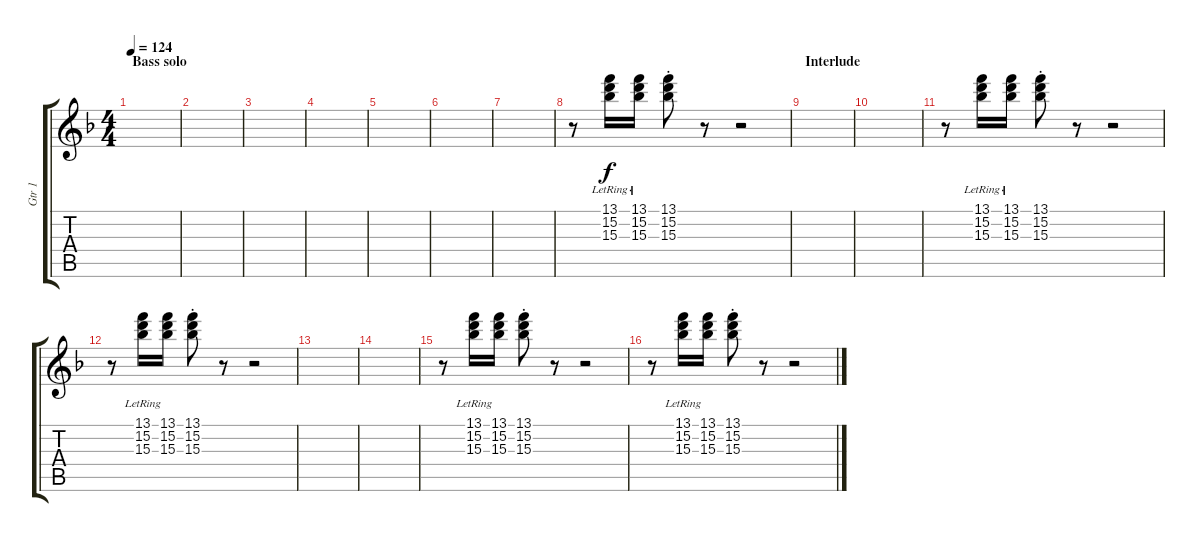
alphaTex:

\track ("Gtr 1" "Gtr 1") {instrument electricguitarjazz}
\staff {score tabs}
\tuning (E4 B3 G3 D3 A2 E2) {hide}
\ts (4 4)
\section ("" "Bass solo")
\tempo 124
\clef g2
\ks f
|
|
|
|
|
|
|
r.8 (13.1{lr} 15.2{lr} 15.3{lr}).16 (13.1{lr} 15.2{lr} 15.3{lr}).16 (13.1{st} 15.2{st} 15.3{st}).8 r.8 r.2 |
\section ("" "Interlude")
|
|
r.8 (13.1{lr} 15.2{lr} 15.3{lr}).16 (13.1{lr} 15.2{lr} 15.3{lr}).16 (13.1{st} 15.2{st} 15.3{st}).8 r.8 r.2 |
r.8 (13.1{lr} 15.2{lr} 15.3{lr}).16 (13.1{lr} 15.2{lr} 15.3{lr}).16 (13.1{st} 15.2{st} 15.3{st}).8 r.8 r.2 |
|
|
r.8 (13.1{lr} 15.2{lr} 15.3{lr}).16 (13.1{lr} 15.2{lr} 15.3{lr}).16 (13.1{st} 15.2{st} 15.3{st}).8 r.8 r.2 |
r.8 (13.1{lr} 15.2{lr} 15.3{lr}).16 (13.1{lr} 15.2{lr} 15.3{lr}).16 (13.1{st} 15.2{st} 15.3{st}).8 r.8 r.2
